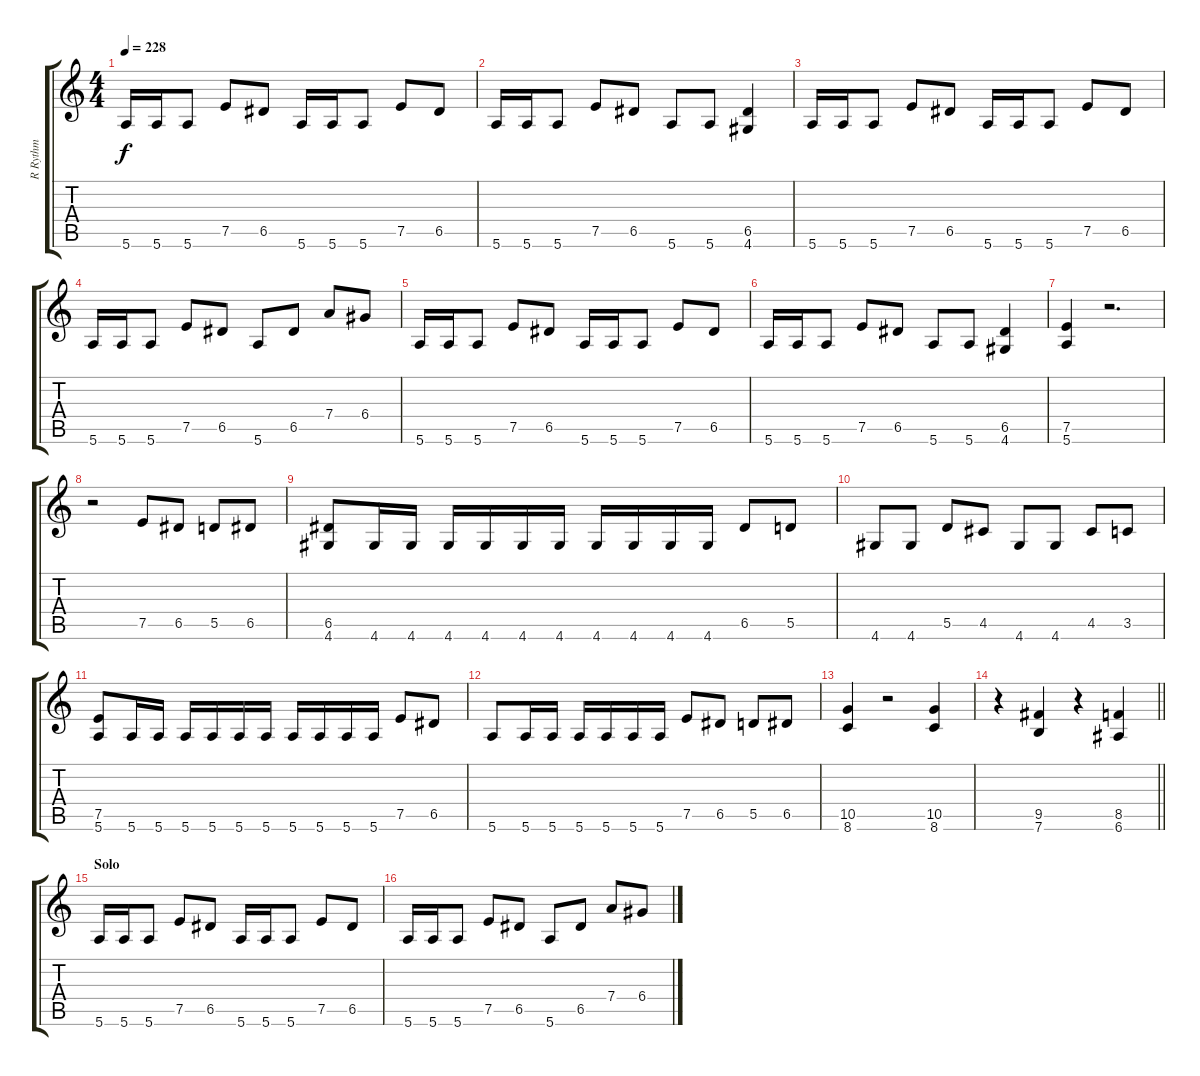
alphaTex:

\track ("R Rythm" "R Rythm") {instrument overdrivenguitar}
\staff {score tabs}
\tuning (E4 B3 G3 D3 A2 E2) {hide}
\ts (4 4)
\tempo 228
\clef g2
\ks c
5.6.16{dy f} 5.6.16 5.6.8 7.5.8 6.5.8 5.6.16 5.6.16 5.6.8 7.5.8 6.5.8 |
5.6.16 5.6.16 5.6.8 7.5.8 6.5.8 5.6.8 5.6.8 (6.5 4.6).4 |
5.6.16 5.6.16 5.6.8 7.5.8 6.5.8 5.6.16 5.6.16 5.6.8 7.5.8 6.5.8 |
5.6.16 5.6.16 5.6.8 7.5.8 6.5.8 5.6.8 6.5.8 7.4.8 6.4.8 |
5.6.16 5.6.16 5.6.8 7.5.8 6.5.8 5.6.16 5.6.16 5.6.8 7.5.8 6.5.8 |
5.6.16 5.6.16 5.6.8 7.5.8 6.5.8 5.6.8 5.6.8 (6.5 4.6).4 |
(7.5 5.6).4 r.2{d} |
r.2 7.5.8 6.5.8 5.5.8 6.5.8 |
(6.5 4.6).8 4.6.16 4.6.16 4.6.16 4.6.16 4.6.16 4.6.16 4.6.16 4.6.16 4.6.16 4.6.16 6.5.8 5.5.8 |
4.6.8 4.6.8 5.5.8 4.5.8 4.6.8 4.6.8 4.5.8 3.5.8 |
(7.5 5.6).8 5.6.16 5.6.16 5.6.16 5.6.16 5.6.16 5.6.16 5.6.16 5.6.16 5.6.16 5.6.16 7.5.8 6.5.8 |
5.6.8 5.6.16 5.6.16 5.6.16 5.6.16 5.6.16 5.6.16 7.5.8 6.5.8 5.5.8 6.5.8 |
(10.5 8.6).4 r.2 (10.5 8.6).4 |
\barLineRight lightlight
r.4 (9.5 7.6).4 r.4 (8.5 6.6).4 |
\section ("" "Solo")
5.6.16 5.6.16 5.6.8 7.5.8 6.5.8 5.6.16 5.6.16 5.6.8 7.5.8 6.5.8 |
5.6.16 5.6.16 5.6.8 7.5.8 6.5.8 5.6.8 6.5.8 7.4.8 6.4.8
